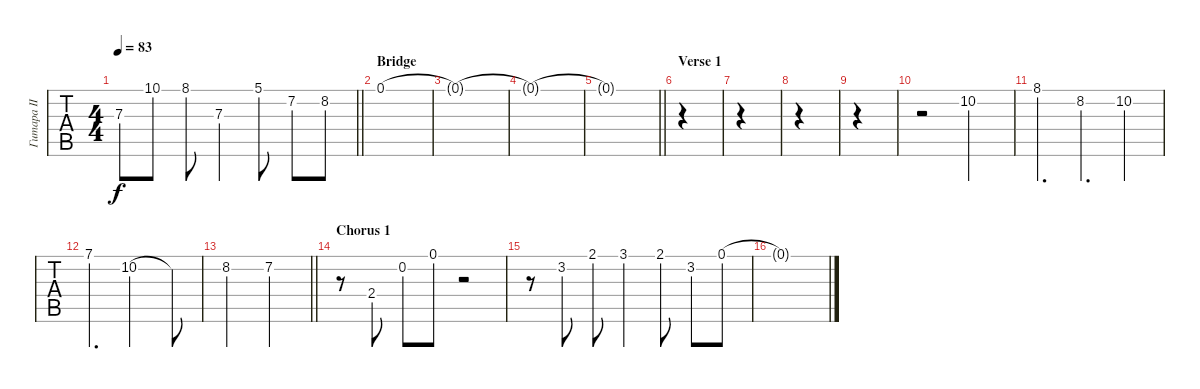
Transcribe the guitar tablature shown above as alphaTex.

\track ("Гитара II (эффект)" "Гитара II ") {instrument electricguitarclean}
\staff {tabs}
\tuning (E4 B3 G3 D3 A2 D2) {hide}
\ts (4 4)
\tempo 83
\clef g2
\barLineRight lightlight
\ks c
7.3{t}.8{dy f} 10.1.8 8.1.8 7.3.4 5.1.8 7.2.8 8.2.8 |
\section ("" "Bridge")
0.1.1 |
0.1{t}.1 |
0.1{t}.1 |
\barLineRight lightlight
0.1{t}.1 |
\section ("" "Verse 1")
|
|
|
|
r.2 10.2.2 |
8.1.4{d} 8.2.4{d} 10.2.4 |
7.1.4{d} 10.2.2 10.2{t}.8 |
\barLineRight lightlight
8.2.2 7.2.2 |
\section ("" "Chorus 1")
r.8 2.4.8 0.2.8 0.1.8 r.2 |
r.8 3.2.8 2.1.8 3.1.4 2.1.8 3.2.8 0.1.8 |
0.1{t}.1
